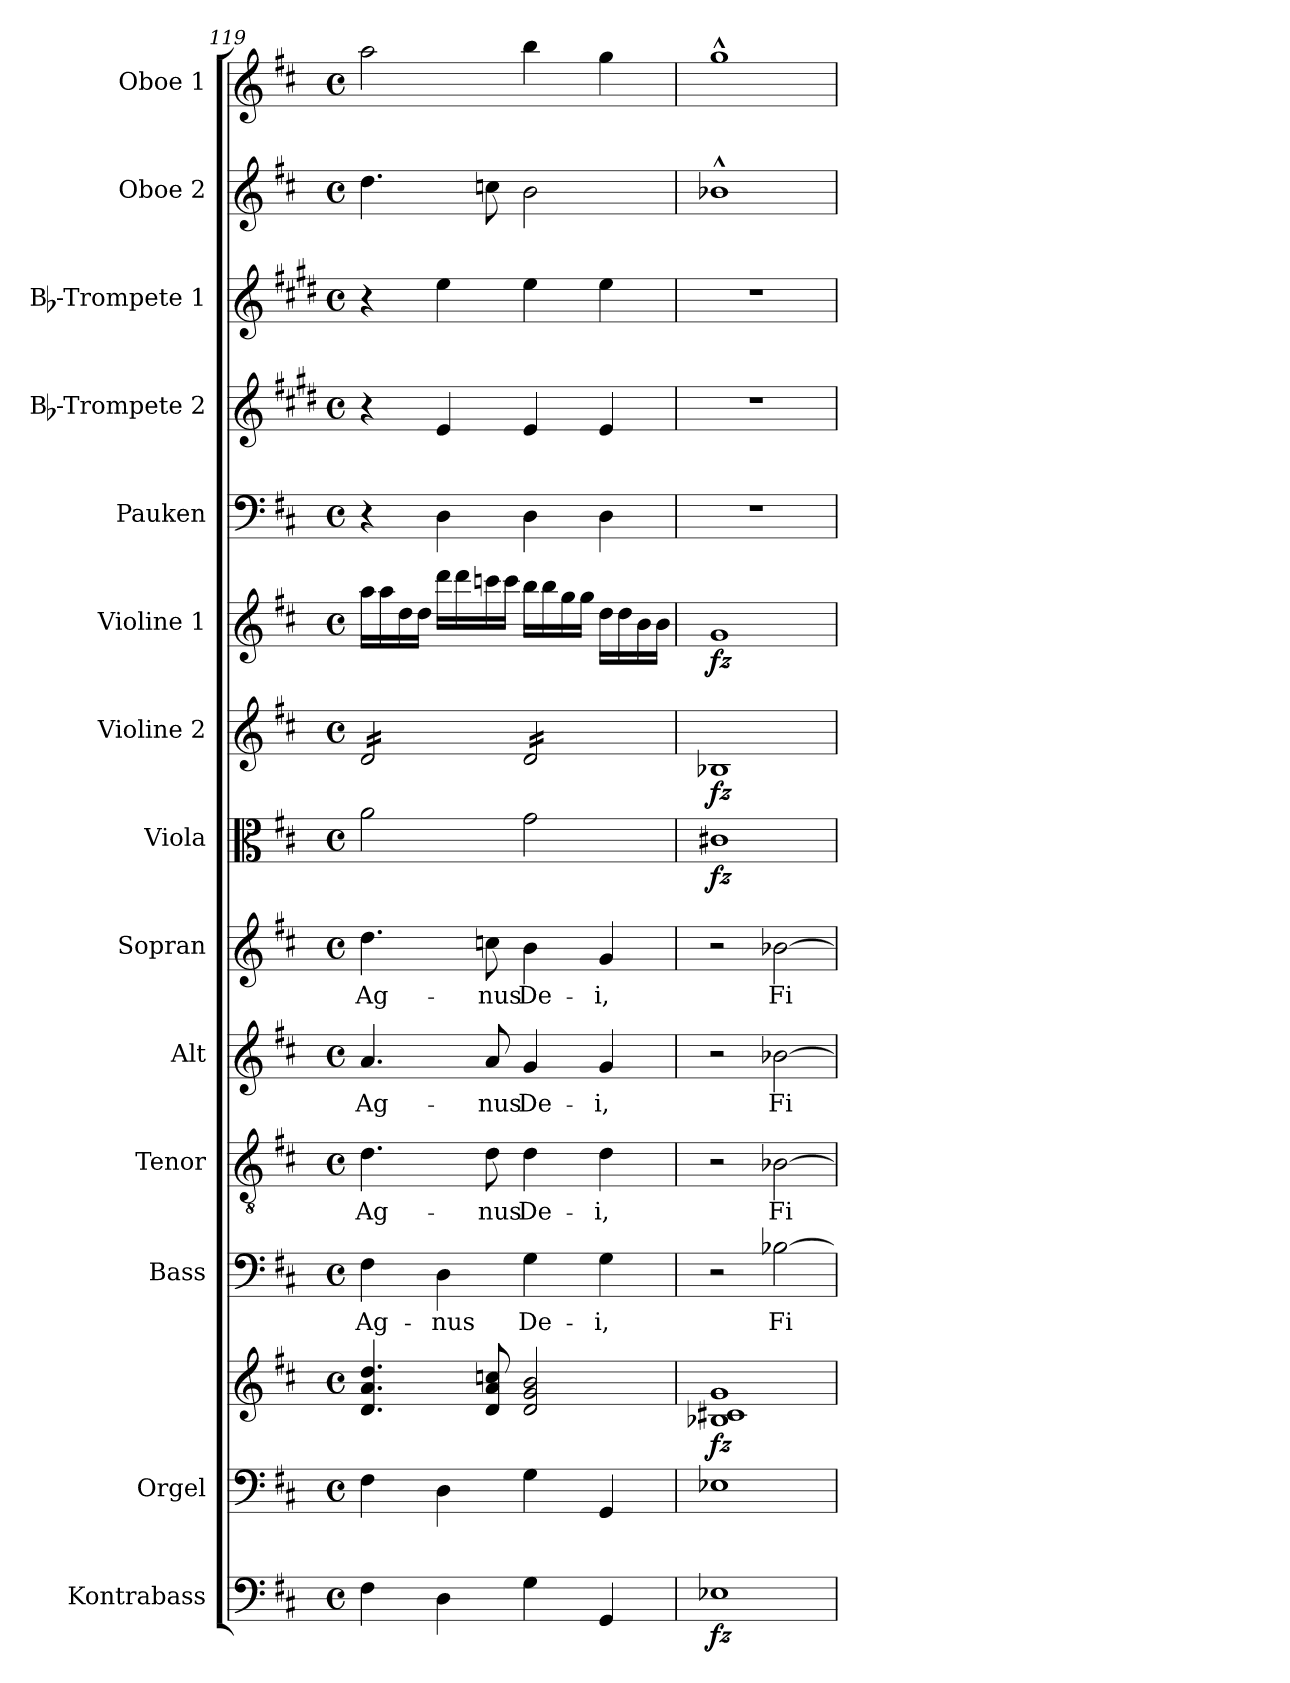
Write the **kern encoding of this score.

**kern	**dynam	**kern	**kern	**dynam	**kern	**text	**kern	**text	**kern	**text	**kern	**text	**kern	**dynam	**kern	**dynam	**kern	**dynam	**kern	**kern	**kern	**kern	**kern
*part14	*part14	*part13	*part13	*part13	*part12	*part12	*part11	*part11	*part10	*part10	*part9	*part9	*part8	*part8	*part7	*part7	*part6	*part6	*part5	*part4	*part3	*part2	*part1
*staff15	*staff15	*staff14	*staff13	*staff13/14	*staff12	*staff12	*staff11	*staff11	*staff10	*staff10	*staff9	*staff9	*staff8	*staff8	*staff7	*staff7	*staff6	*staff6	*staff5	*staff4	*staff3	*staff2	*staff1
*I"Kontrabass	*	*I"Orgel	*	*	*I"Bass	*	*I"Tenor	*	*I"Alt	*	*I"Sopran	*	*I"Viola	*	*I"Violine 2	*	*I"Violine 1	*	*I"Pauken	*I"Bb-Trompete 2	*I"Bb-Trompete 1	*I"Oboe 2	*I"Oboe 1
*I'Kb.	*	*I'Org.	*	*	*I'B.	*	*I'T.	*	*I'A.	*	*I'S.	*	*I'Vla.	*	*I'Vl. 2	*	*I'Vl. 1	*	*I'Pk.	*I'Bb Trp. 2	*I'Bb Trp. 1	*I'Ob. 2	*I'Ob. 1
*clefF4	*	*clefF4	*clefG2	*	*clefF4	*	*clefGv2	*	*clefG2	*	*clefG2	*	*clefC3	*	*clefG2	*	*clefG2	*	*clefF4	*clefG2	*clefG2	*clefG2	*clefG2
*ITrd7c12	*	*	*	*	*	*	*	*	*	*	*	*	*	*	*	*	*	*	*	*ITrd1c2	*ITrd1c2	*	*
*k[f#c#]	*	*k[f#c#]	*k[f#c#]	*	*k[f#c#]	*	*k[f#c#]	*	*k[f#c#]	*	*k[f#c#]	*	*k[f#c#]	*	*k[f#c#]	*	*k[f#c#]	*	*k[f#c#]	*k[f#c#]	*k[f#c#]	*k[f#c#]	*k[f#c#]
*D:	*	*D:	*D:	*	*D:	*	*D:	*	*D:	*	*D:	*	*D:	*	*D:	*	*D:	*	*D:	*D:	*D:	*D:	*D:
*M4/4	*	*M4/4	*M4/4	*	*M4/4	*	*M4/4	*	*M4/4	*	*M4/4	*	*M4/4	*	*M4/4	*	*M4/4	*	*M4/4	*M4/4	*M4/4	*M4/4	*M4/4
*met(c)	*	*met(c)	*met(c)	*	*met(c)	*	*met(c)	*	*met(c)	*	*met(c)	*	*met(c)	*	*met(c)	*	*met(c)	*	*met(c)	*met(c)	*met(c)	*met(c)	*met(c)
=119	=119	=119	=119	=119	=119	=119	=119	=119	=119	=119	=119	=119	=119	=119	=119	=119	=119	=119	=119	=119	=119	=119	=119
!	!	!	!	!	!	!LO:LY:b	!	!LO:LY:b	!	!LO:LY:b	!	!LO:LY:b	!	!	!	!	!	!	!	!	!	!	!
*	*	*	*	*	*	*	*	*	*	*	*	*	*	*	*tremolo	*	*	*	*	*	*	*	*
4FF#\	.	4F#\	4.d/ 4.a/ 4.dd/	.	4F#\	Ag-	4.d\	Ag-	4.a/	Ag-	4.dd\	Ag-	2a\	.	16d/LL	.	16aa\LL	.	4r	4r	4r	4.dd\	2aa\
.	.	.	.	.	.	.	.	.	.	.	.	.	.	.	16d/	.	16aa\	.	.	.	.	.	.
.	.	.	.	.	.	.	.	.	.	.	.	.	.	.	16d/	.	16dd\	.	.	.	.	.	.
.	.	.	.	.	.	.	.	.	.	.	.	.	.	.	16d/	.	16dd\JJ	.	.	.	.	.	.
!	!	!	!	!	!	!LO:LY:b	!	!	!	!	!	!	!	!	!	!	!	!	!	!	!	!	!
4DD\	.	4D\	.	.	4D\	-nus	.	.	.	.	.	.	.	.	16d/	.	16ddd\LL	.	4D\	4d/	4dd\	.	.
.	.	.	.	.	.	.	.	.	.	.	.	.	.	.	16d/	.	16ddd\	.	.	.	.	.	.
!	!	!	!	!	!	!	!	!LO:LY:b	!	!LO:LY:b	!	!LO:LY:b	!	!	!	!	!	!	!	!	!	!	!
.	.	.	8d/ 8a/ 8ccn/	.	.	.	8d\	-nus	8a/	-nus	8ccn\	-nus	.	.	16d/	.	16cccn\	.	.	.	.	8ccn\	.
.	.	.	.	.	.	.	.	.	.	.	.	.	.	.	16d/JJ	.	16ccc\JJ	.	.	.	.	.	.
!	!	!	!	!	!	!LO:LY:b	!	!LO:LY:b	!	!LO:LY:b	!	!LO:LY:b	!	!	!	!	!	!	!	!	!	!	!
4GG\	.	4G\	2d/ 2g/ 2b/	.	4G\	De-	4d\	De-	4g/	De-	4b\	De-	2g\	.	16d/LL	.	16bb\LL	.	4D\	4d/	4dd\	2b\	4bb\
.	.	.	.	.	.	.	.	.	.	.	.	.	.	.	16d/	.	16bb\	.	.	.	.	.	.
.	.	.	.	.	.	.	.	.	.	.	.	.	.	.	16d/	.	16gg\	.	.	.	.	.	.
.	.	.	.	.	.	.	.	.	.	.	.	.	.	.	16d/	.	16gg\JJ	.	.	.	.	.	.
!	!	!	!	!	!	!LO:LY:b	!	!LO:LY:b	!	!LO:LY:b	!	!LO:LY:b	!	!	!	!	!	!	!	!	!	!	!
4GGG/	.	4GG/	.	.	4G\	-i,	4d\	-i,	4g/	-i,	4g/	-i,	.	.	16d/	.	16dd\LL	.	4D\	4d/	4dd\	.	4gg\
.	.	.	.	.	.	.	.	.	.	.	.	.	.	.	16d/	.	16dd\	.	.	.	.	.	.
.	.	.	.	.	.	.	.	.	.	.	.	.	.	.	16d/	.	16b\	.	.	.	.	.	.
.	.	.	.	.	.	.	.	.	.	.	.	.	.	.	16d/JJ	.	16b\JJ	.	.	.	.	.	.
*	*	*	*	*	*	*	*	*	*	*	*	*	*	*	*Xtremolo	*	*	*	*	*	*	*	*
=120	=120	=120	=120	=120	=120	=120	=120	=120	=120	=120	=120	=120	=120	=120	=120	=120	=120	=120	=120	=120	=120	=120	=120
!	!LO:DY:b	!	!	!LO:DY:b	!	!	!	!	!	!	!	!	!	!LO:DY:b	!	!LO:DY:b	!	!LO:DY:b	!	!	!	!	!
1EE-X	fz	1E-X	1B-X 1c#X 1g	fz	2r	.	2r	.	2r	.	2r	.	1c#X	fz	1B-X	fz	1g	fz	1r	1r	1r	1b-X^^>	1gg^^>
!	!	!	!	!	!	!LO:LY:b	!	!LO:LY:b	!	!LO:LY:b	!	!LO:LY:b	!	!	!	!	!	!	!	!	!	!	!
.	.	.	.	.	[2B-X\	Fi-	[2B-X\	Fi-	[2b-X\	Fi-	[2b-X\	Fi-	.	.	.	.	.	.	.	.	.	.	.
=	=	=	=	=	=	=	=	=	=	=	=	=	=	=	=	=	=	=	=	=	=	=	=
*-	*-	*-	*-	*-	*-	*-	*-	*-	*-	*-	*-	*-	*-	*-	*-	*-	*-	*-	*-	*-	*-	*-	*-
